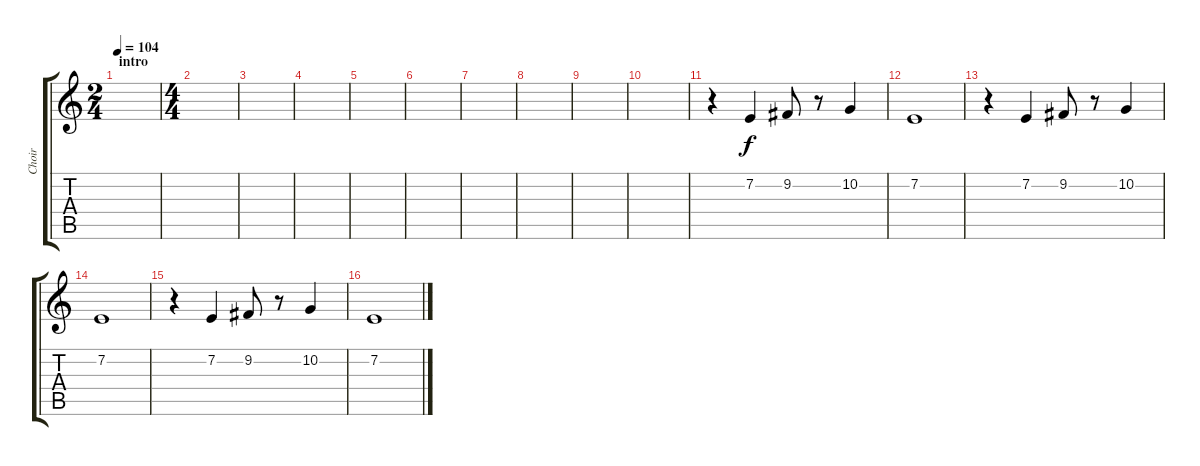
\track ("Choir" "Choir") {instrument choiraahs}
\staff {score tabs}
\tuning (D4 A3 F3 C3 G2 D2) {hide}
\ts (2 4)
\section ("" "intro")
\tempo 104
\tempo 110
\tempo 104
\clef g2
\ks c
|
\ts (4 4)
|
|
|
|
|
|
|
|
|
r.4 7.2.4 9.2.8 r.8 10.2.4 |
7.2.1 |
r.4 7.2.4 9.2.8 r.8 10.2.4 |
7.2.1 |
r.4 7.2.4 9.2.8 r.8 10.2.4 |
7.2.1
